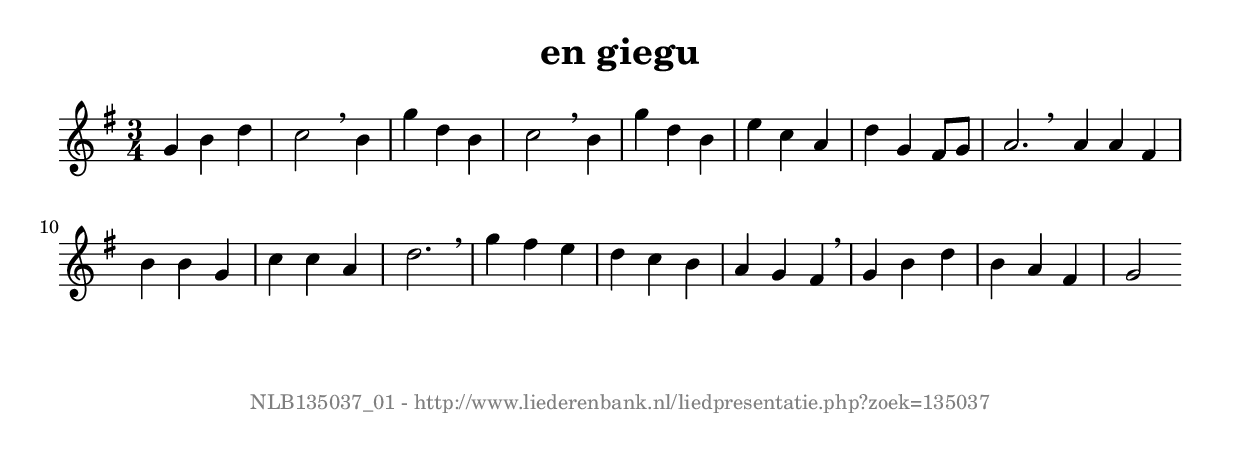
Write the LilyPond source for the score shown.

%
% produced by wce2krn 1.64 (7 June 2014)
%
\version"2.16"
#(append! paper-alist '(("long" . (cons (* 210 mm) (* 2000 mm)))))
#(set-default-paper-size "long")
sb = {\breathe}
mBreak = {\breathe }
bBreak = {\breathe }
x = {\once\override NoteHead #'style = #'cross }
gl=\glissando
itime={\override Staff.TimeSignature #'stencil = ##f }
ficta = {\once\set suggestAccidentals = ##t}
fine = {\once\override Score.RehearsalMark #'self-alignment-X = #1 \mark \markup {\italic{Fine}}}
dc = {\once\override Score.RehearsalMark #'self-alignment-X = #1 \mark \markup {\italic{D.C.}}}
dcf = {\once\override Score.RehearsalMark #'self-alignment-X = #1 \mark \markup {\italic{D.C. al Fine}}}
dcc = {\once\override Score.RehearsalMark #'self-alignment-X = #1 \mark \markup {\italic{D.C. al Coda}}}
ds = {\once\override Score.RehearsalMark #'self-alignment-X = #1 \mark \markup {\italic{D.S.}}}
dsf = {\once\override Score.RehearsalMark #'self-alignment-X = #1 \mark \markup {\italic{D.S. al Fine}}}
dsc = {\once\override Score.RehearsalMark #'self-alignment-X = #1 \mark \markup {\italic{D.S. al Coda}}}
pv = {\set Score.repeatCommands = #'((volta "1"))}
sv = {\set Score.repeatCommands = #'((volta "2"))}
tv = {\set Score.repeatCommands = #'((volta "3"))}
qv = {\set Score.repeatCommands = #'((volta "4"))}
xv = {\set Score.repeatCommands = #'((volta #f))}
\header{ tagline = ""
title = "en giegu"
}
\score {{
\key g \major
\relative g'
{
\set melismaBusyProperties = #'()
\time 3/4
\tempo 4=120
\override Score.MetronomeMark #'transparent = ##t
\override Score.RehearsalMark #'break-visibility = #(vector #t #t #f)
g4 b d c2 \sb b4 g' d b c2 \sb b4 g' d b e c a d g, fis8 g a2. \bar ":|:" \bBreak
a4 a fis b b g c c a d2. \sb g4 fis e d c b a g fis \sb g b d b a fis g2 \bar ":|"
 }}
 \midi { }
 \layout {
            indent = 0.0\cm
}
}
\markup { \vspace #0 } \markup { \with-color #grey \fill-line { \center-column { \smaller "NLB135037_01 - http://www.liederenbank.nl/liedpresentatie.php?zoek=135037" } } }
